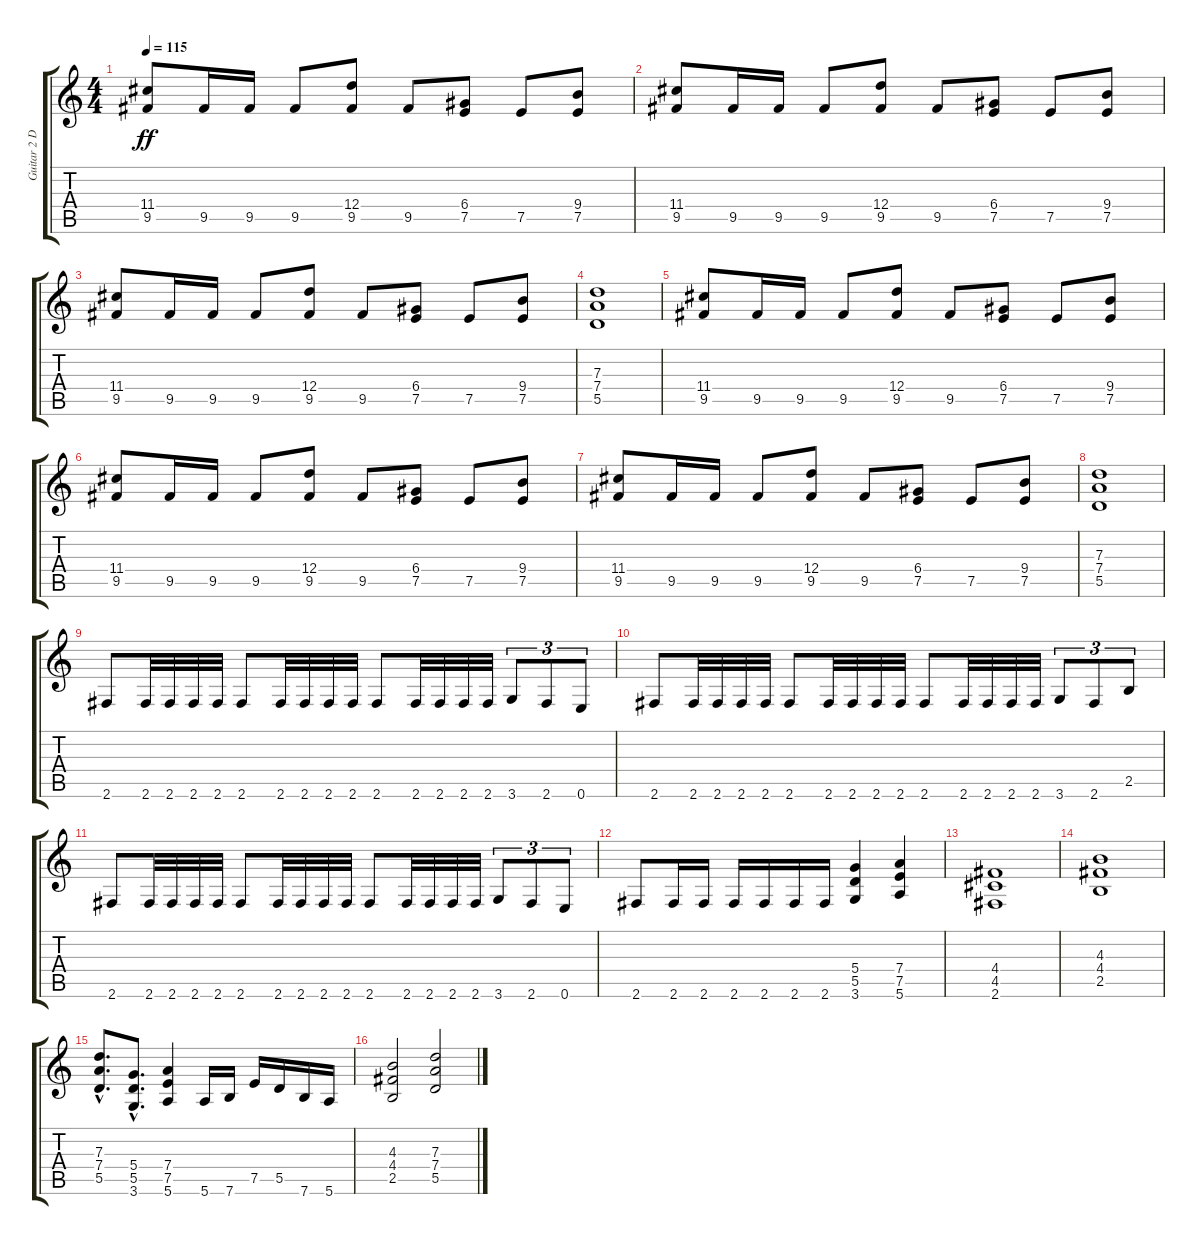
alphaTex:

\track ("Guitar 2 Distorted" "Guitar 2 D") {instrument distortionguitar}
\staff {score tabs}
\tuning (E4 B3 G3 D3 A2 E2) {hide}
\ts (4 4)
\tempo 115
\clef g2
\ks c
(11.4 9.5).8{dy ff} 9.5.16 9.5.16 9.5.8 (12.4 9.5).8 9.5.8 (6.4 7.5).8 7.5.8 (9.4 7.5).8 |
(11.4 9.5).8 9.5.16 9.5.16 9.5.8 (12.4 9.5).8 9.5.8 (6.4 7.5).8 7.5.8 (9.4 7.5).8 |
(11.4 9.5).8 9.5.16 9.5.16 9.5.8 (12.4 9.5).8 9.5.8 (6.4 7.5).8 7.5.8 (9.4 7.5).8 |
(7.3 7.4 5.5).1 |
(11.4 9.5).8 9.5.16 9.5.16 9.5.8 (12.4 9.5).8 9.5.8 (6.4 7.5).8 7.5.8 (9.4 7.5).8 |
(11.4 9.5).8 9.5.16 9.5.16 9.5.8 (12.4 9.5).8 9.5.8 (6.4 7.5).8 7.5.8 (9.4 7.5).8 |
(11.4 9.5).8 9.5.16 9.5.16 9.5.8 (12.4 9.5).8 9.5.8 (6.4 7.5).8 7.5.8 (9.4 7.5).8 |
(7.3 7.4 5.5).1 |
2.6.8 2.6.32 2.6.32 2.6.32 2.6.32 2.6.8 2.6.32 2.6.32 2.6.32 2.6.32 2.6.8 2.6.32 2.6.32 2.6.32 2.6.32 3.6.8{tu (3 2)} 2.6.8{tu (3 2)} 0.6.8{tu (3 2)} |
2.6.8 2.6.32 2.6.32 2.6.32 2.6.32 2.6.8 2.6.32 2.6.32 2.6.32 2.6.32 2.6.8 2.6.32 2.6.32 2.6.32 2.6.32 3.6.8{tu (3 2)} 2.6.8{tu (3 2)} 2.5.8{tu (3 2)} |
2.6.8 2.6.32 2.6.32 2.6.32 2.6.32 2.6.8 2.6.32 2.6.32 2.6.32 2.6.32 2.6.8 2.6.32 2.6.32 2.6.32 2.6.32 3.6.8{tu (3 2)} 2.6.8{tu (3 2)} 0.6.8{tu (3 2)} |
2.6.8 2.6.16 2.6.16 2.6.16 2.6.16 2.6.16 2.6.16 (5.4 5.5 3.6).4 (7.4 7.5 5.6).4 |
(4.4 4.5 2.6).1 |
(4.3 4.4 2.5).1 |
(7.3{hac} 7.4{hac} 5.5{hac}).8{d} (5.4{hac} 5.5{hac} 3.6{hac}).8{d} (7.4 7.5 5.6).4 5.6.16 7.6.16 7.5.16 5.5.16 7.6.16 5.6.16 |
(4.3 4.4 2.5).2 (7.3 7.4 5.5).2
